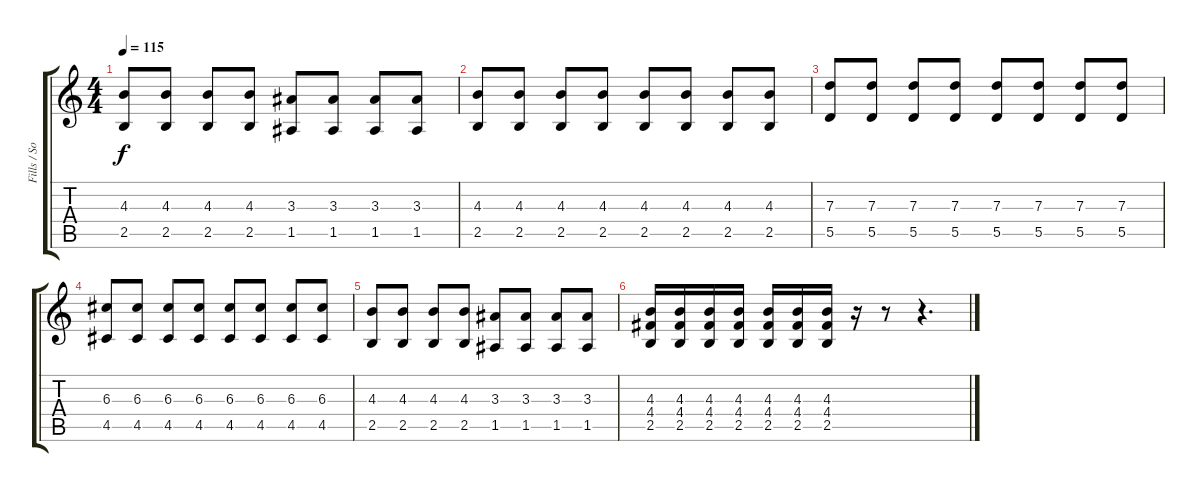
\track ("Fills / Solo" "Fills / So") {instrument distortionguitar}
\staff {score tabs}
\tuning (E4 B3 G3 D3 A2 E2) {hide}
\ts (4 4)
\tempo 115
\clef g2
\ks c
(4.3 2.5).8{dy f} (4.3 2.5).8 (4.3 2.5).8 (4.3 2.5).8 (3.3 1.5).8 (3.3 1.5).8 (3.3 1.5).8 (3.3 1.5).8 |
(4.3 2.5).8{volume 15 instrument overdrivenguitar} (4.3 2.5).8 (4.3 2.5).8 (4.3 2.5).8 (4.3 2.5).8 (4.3 2.5).8 (4.3 2.5).8 (4.3 2.5).8 |
(7.3 5.5).8 (7.3 5.5).8 (7.3 5.5).8 (7.3 5.5).8 (7.3 5.5).8 (7.3 5.5).8 (7.3 5.5).8 (7.3 5.5).8 |
(6.3 4.5).8 (6.3 4.5).8 (6.3 4.5).8 (6.3 4.5).8 (6.3 4.5).8 (6.3 4.5).8 (6.3 4.5).8 (6.3 4.5).8 |
(4.3 2.5).8 (4.3 2.5).8 (4.3 2.5).8 (4.3 2.5).8 (3.3 1.5).8 (3.3 1.5).8 (3.3 1.5).8 (3.3 1.5).8 |
(4.3 4.4 2.5).16 (4.3 4.4 2.5).16 (4.3 4.4 2.5).16 (4.3 4.4 2.5).16 (4.3 4.4 2.5).16 (4.3 4.4 2.5).16 (4.3 4.4 2.5).16 r.16 r.8 r.4{d}
